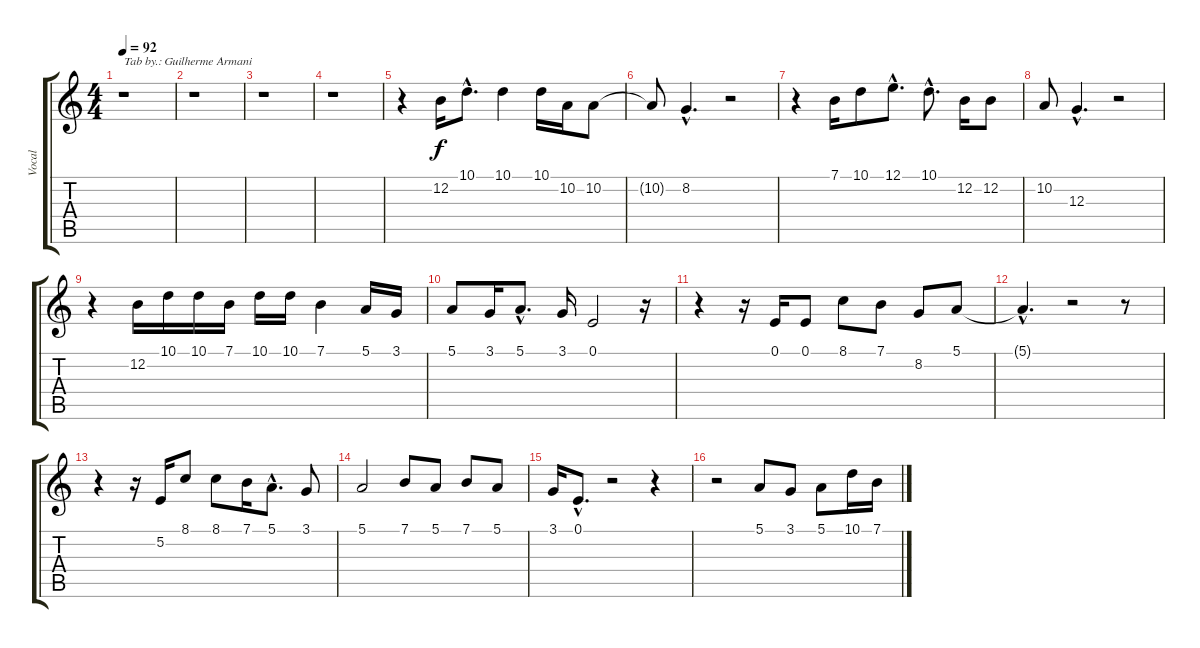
\track ("Vocal" "Vocal") {instrument synthvoice}
\staff {score tabs}
\tuning (E4 B3 G3 D3 A2 E2) {hide}
\ts (4 4)
\tempo 92
\clef g2
\ks c
r.1{txt "Tab by.: Guilherme Armani" dy f instrument synthvoice} |
r.1 |
r.1 |
r.1 |
r.4 12.2.16 10.1{hac}.8{d} 10.1.4 10.1.16 10.2.16 10.2.8 |
10.2{t}.8 8.2{hac}.4{d} r.2 |
r.4 7.1.16 10.1.8 12.1{hac}.8{d} 10.1{hac}.8{d} 12.2.16 12.2.8 |
10.2.8 12.3{hac}.4{d} r.2 |
r.4 12.2.16 10.1.16 10.1.16 7.1.16 10.1.16 10.1.16 7.1.4 5.1.16 3.1.16 |
5.1.8 3.1.16 5.1{hac}.8{d} 3.1.16 0.1.2 r.16 |
r.4 r.16 0.1.16 0.1.8 8.1.8 7.1.8 8.2.8 5.1.8 |
5.1{hac t}.4{d} r.2 r.8 |
r.4 r.16 5.2.16 8.1.8 8.1.8 7.1.16 5.1{hac}.8{d} 3.1.8 |
5.1.2 7.1.8 5.1.8 7.1.8 5.1.8 |
3.1.16 0.1{hac}.8{d} r.2 r.4 |
r.2 5.1.8 3.1.8 5.1.8 10.1.16 7.1.16
